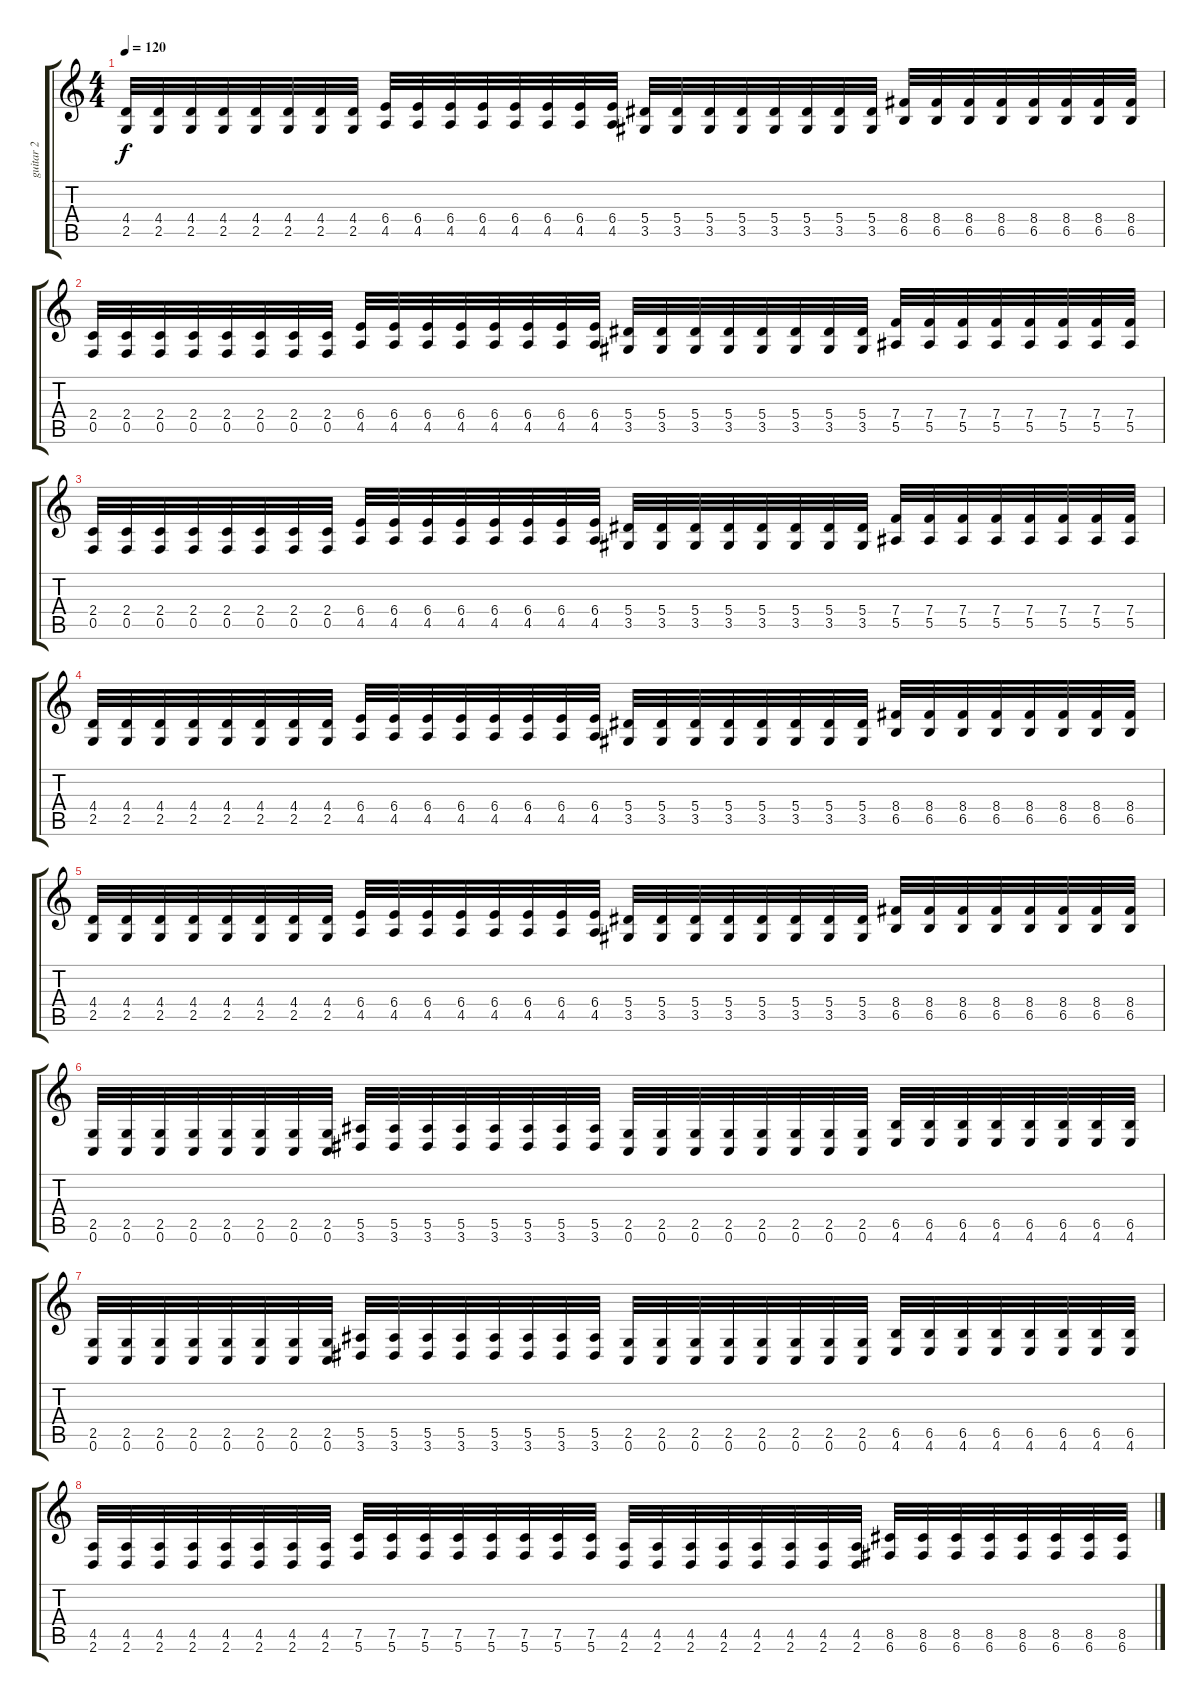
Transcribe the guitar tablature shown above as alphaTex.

\track ("guitar 2" "guitar 2") {instrument distortionguitar}
\staff {score tabs}
\tuning (C4 G3 Eb3 Bb2 F2 C2) {hide}
\ts (4 4)
\tempo 120
\clef g2
\ks c
(4.4 2.5).32{dy f} (4.4 2.5).32 (4.4 2.5).32 (4.4 2.5).32 (4.4 2.5).32 (4.4 2.5).32 (4.4 2.5).32 (4.4 2.5).32 (6.4 4.5).32 (6.4 4.5).32 (6.4 4.5).32 (6.4 4.5).32 (6.4 4.5).32 (6.4 4.5).32 (6.4 4.5).32 (6.4 4.5).32 (5.4 3.5).32 (5.4 3.5).32 (5.4 3.5).32 (5.4 3.5).32 (5.4 3.5).32 (5.4 3.5).32 (5.4 3.5).32 (5.4 3.5).32 (8.4 6.5).32 (8.4 6.5).32 (8.4 6.5).32 (8.4 6.5).32 (8.4 6.5).32 (8.4 6.5).32 (8.4 6.5).32 (8.4 6.5).32 |
(2.4 0.5).32 (2.4 0.5).32 (2.4 0.5).32 (2.4 0.5).32 (2.4 0.5).32 (2.4 0.5).32 (2.4 0.5).32 (2.4 0.5).32 (6.4 4.5).32 (6.4 4.5).32 (6.4 4.5).32 (6.4 4.5).32 (6.4 4.5).32 (6.4 4.5).32 (6.4 4.5).32 (6.4 4.5).32 (5.4 3.5).32 (5.4 3.5).32 (5.4 3.5).32 (5.4 3.5).32 (5.4 3.5).32 (5.4 3.5).32 (5.4 3.5).32 (5.4 3.5).32 (7.4 5.5).32 (7.4 5.5).32 (7.4 5.5).32 (7.4 5.5).32 (7.4 5.5).32 (7.4 5.5).32 (7.4 5.5).32 (7.4 5.5).32 |
(2.4 0.5).32 (2.4 0.5).32 (2.4 0.5).32 (2.4 0.5).32 (2.4 0.5).32 (2.4 0.5).32 (2.4 0.5).32 (2.4 0.5).32 (6.4 4.5).32 (6.4 4.5).32 (6.4 4.5).32 (6.4 4.5).32 (6.4 4.5).32 (6.4 4.5).32 (6.4 4.5).32 (6.4 4.5).32 (5.4 3.5).32 (5.4 3.5).32 (5.4 3.5).32 (5.4 3.5).32 (5.4 3.5).32 (5.4 3.5).32 (5.4 3.5).32 (5.4 3.5).32 (7.4 5.5).32 (7.4 5.5).32 (7.4 5.5).32 (7.4 5.5).32 (7.4 5.5).32 (7.4 5.5).32 (7.4 5.5).32 (7.4 5.5).32 |
(4.4 2.5).32 (4.4 2.5).32 (4.4 2.5).32 (4.4 2.5).32 (4.4 2.5).32 (4.4 2.5).32 (4.4 2.5).32 (4.4 2.5).32 (6.4 4.5).32 (6.4 4.5).32 (6.4 4.5).32 (6.4 4.5).32 (6.4 4.5).32 (6.4 4.5).32 (6.4 4.5).32 (6.4 4.5).32 (5.4 3.5).32 (5.4 3.5).32 (5.4 3.5).32 (5.4 3.5).32 (5.4 3.5).32 (5.4 3.5).32 (5.4 3.5).32 (5.4 3.5).32 (8.4 6.5).32 (8.4 6.5).32 (8.4 6.5).32 (8.4 6.5).32 (8.4 6.5).32 (8.4 6.5).32 (8.4 6.5).32 (8.4 6.5).32 |
(4.4 2.5).32 (4.4 2.5).32 (4.4 2.5).32 (4.4 2.5).32 (4.4 2.5).32 (4.4 2.5).32 (4.4 2.5).32 (4.4 2.5).32 (6.4 4.5).32 (6.4 4.5).32 (6.4 4.5).32 (6.4 4.5).32 (6.4 4.5).32 (6.4 4.5).32 (6.4 4.5).32 (6.4 4.5).32 (5.4 3.5).32 (5.4 3.5).32 (5.4 3.5).32 (5.4 3.5).32 (5.4 3.5).32 (5.4 3.5).32 (5.4 3.5).32 (5.4 3.5).32 (8.4 6.5).32 (8.4 6.5).32 (8.4 6.5).32 (8.4 6.5).32 (8.4 6.5).32 (8.4 6.5).32 (8.4 6.5).32 (8.4 6.5).32 |
(2.5 0.6).32 (2.5 0.6).32 (2.5 0.6).32 (2.5 0.6).32 (2.5 0.6).32 (2.5 0.6).32 (2.5 0.6).32 (2.5 0.6).32 (5.5 3.6).32 (5.5 3.6).32 (5.5 3.6).32 (5.5 3.6).32 (5.5 3.6).32 (5.5 3.6).32 (5.5 3.6).32 (5.5 3.6).32 (2.5 0.6).32 (2.5 0.6).32 (2.5 0.6).32 (2.5 0.6).32 (2.5 0.6).32 (2.5 0.6).32 (2.5 0.6).32 (2.5 0.6).32 (6.5 4.6).32 (6.5 4.6).32 (6.5 4.6).32 (6.5 4.6).32 (6.5 4.6).32 (6.5 4.6).32 (6.5 4.6).32 (6.5 4.6).32 |
(2.5 0.6).32 (2.5 0.6).32 (2.5 0.6).32 (2.5 0.6).32 (2.5 0.6).32 (2.5 0.6).32 (2.5 0.6).32 (2.5 0.6).32 (5.5 3.6).32 (5.5 3.6).32 (5.5 3.6).32 (5.5 3.6).32 (5.5 3.6).32 (5.5 3.6).32 (5.5 3.6).32 (5.5 3.6).32 (2.5 0.6).32 (2.5 0.6).32 (2.5 0.6).32 (2.5 0.6).32 (2.5 0.6).32 (2.5 0.6).32 (2.5 0.6).32 (2.5 0.6).32 (6.5 4.6).32 (6.5 4.6).32 (6.5 4.6).32 (6.5 4.6).32 (6.5 4.6).32 (6.5 4.6).32 (6.5 4.6).32 (6.5 4.6).32 |
(4.5 2.6).32 (4.5 2.6).32 (4.5 2.6).32 (4.5 2.6).32 (4.5 2.6).32 (4.5 2.6).32 (4.5 2.6).32 (4.5 2.6).32 (7.5 5.6).32 (7.5 5.6).32 (7.5 5.6).32 (7.5 5.6).32 (7.5 5.6).32 (7.5 5.6).32 (7.5 5.6).32 (7.5 5.6).32 (4.5 2.6).32 (4.5 2.6).32 (4.5 2.6).32 (4.5 2.6).32 (4.5 2.6).32 (4.5 2.6).32 (4.5 2.6).32 (4.5 2.6).32 (8.5 6.6).32 (8.5 6.6).32 (8.5 6.6).32 (8.5 6.6).32 (8.5 6.6).32 (8.5 6.6).32 (8.5 6.6).32 (8.5 6.6).32
